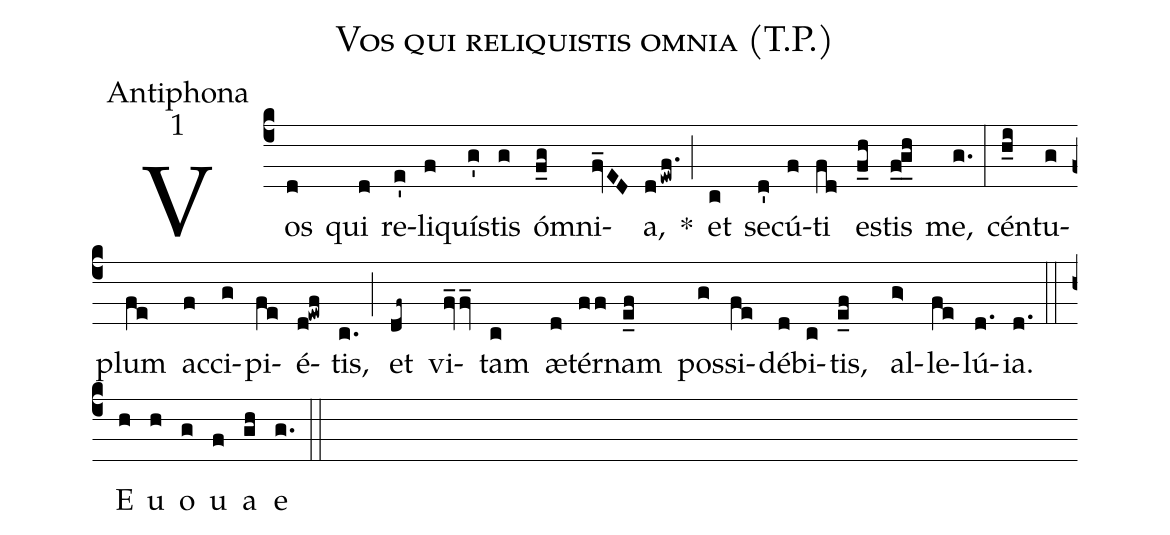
name:Vos qui reliquistis omnia (T.P.);
office-part:Antiphona;
mode:1;
%%
(c4)Vos(d) qui(d) re(e')li(f)quí(g')stis(g) óm(f_0g)ni(f_vED)a,(dewf.) <v>\gresixstar</v>(;) et(c) se(d')cú(f)ti(fd) e(f_h)stis(f_0!g_h) me,(g.) (:) cén(h_i)tu(g)plum(fe) ac(f)ci(g)pi(fe)é(d!ewf)tis,(c.) (;) et(df~) vi(fv_fv_)tam(c) æ(d)tér(ff)nam(e_f) pos(g)si(fe)dé(d)bi(c)tis, (e_f) al(g>)le(fe)lú(d.)ia. (d.) (::)
E(h) u(h) o(g) u(f) a(gh) e(g.) (::)
